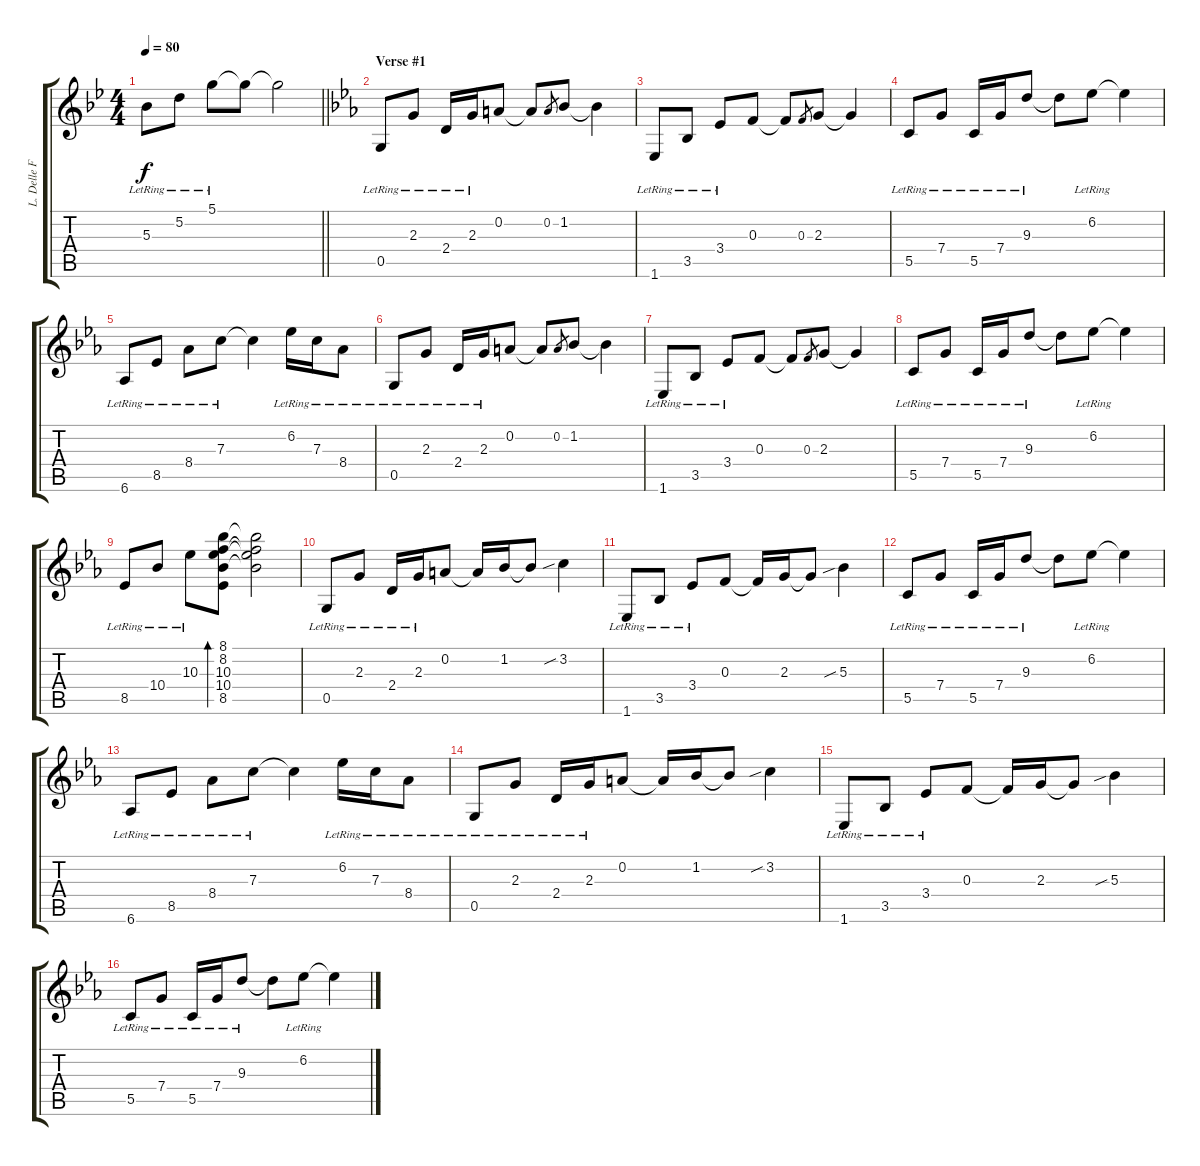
\track ("L. Delle Fave (Clean Guitar L)" "L. Delle F") {instrument electricguitarclean}
\staff {score tabs}
\tuning (D4 A3 F3 C3 G2 D2) {hide}
\ts (4 4)
\tempo 80
\clef g2
\barLineRight lightlight
\ks gminor
5.3{lr}.8{dy f} 5.2{lr}.8 5.1{lr}.8 5.1{t}.8 5.1{t}.2 |
\section ("" "Verse #1")
\ks eb
0.5{lr}.8 2.3{lr}.8 2.4{lr}.16 2.3{lr}.16 0.2.8 0.2{t}.8 0.2.8{gr} 1.2.8 1.2{t}.4 |
1.6{lr}.8 3.5{lr}.8 3.4{lr}.8 0.3.8 0.3{t}.8 0.3.8{gr} 2.3.8 2.3{t}.4 |
5.5{lr}.8 7.4{lr}.8 5.5{lr}.16 7.4{lr}.16 9.3{lr}.8 9.3{t}.8 6.2{lr}.8 6.2{t}.4 |
6.6{lr}.8 8.5{lr}.8 8.4{lr}.8 7.3{lr}.8 7.3{t}.4 6.2{lr}.16 7.3{lr}.16 8.4{lr}.8 |
0.5{lr}.8 2.3{lr}.8 2.4{lr}.16 2.3{lr}.16 0.2.8 0.2{t}.8 0.2.8{gr} 1.2.8 1.2{t}.4 |
1.6{lr}.8 3.5{lr}.8 3.4{lr}.8 0.3.8 0.3{t}.8 0.3.8{gr} 2.3.8 2.3{t}.4 |
5.5{lr}.8 7.4{lr}.8 5.5{lr}.16 7.4{lr}.16 9.3{lr}.8 9.3{t}.8 6.2{lr}.8 6.2{t}.4 |
8.5{lr}.8 10.4{lr}.8 10.3{lr}.8 (8.1 8.2 10.3 10.4 8.5).8{bd 240} (8.1{t} 8.2{t} 10.3{t} 10.4{t}).2 |
0.5{lr}.8 2.3{lr}.8 2.4{lr}.16 2.3{lr}.16 0.2.8 0.2{t}.16 1.2.16 1.2{t}.8 3.2{sib}.4 |
1.6{lr}.8 3.5{lr}.8 3.4{lr}.8 0.3.8 0.3{t}.16 2.3.16 2.3{t}.8 5.3{sib}.4 |
5.5{lr}.8 7.4{lr}.8 5.5{lr}.16 7.4{lr}.16 9.3{lr}.8 9.3{t}.8 6.2{lr}.8 6.2{t}.4 |
6.6{lr}.8 8.5{lr}.8 8.4{lr}.8 7.3{lr}.8 7.3{t}.4 6.2{lr}.16 7.3{lr}.16 8.4{lr}.8 |
0.5{lr}.8 2.3{lr}.8 2.4{lr}.16 2.3{lr}.16 0.2.8 0.2{t}.16 1.2.16 1.2{t}.8 3.2{sib}.4 |
1.6{lr}.8 3.5{lr}.8 3.4{lr}.8 0.3.8 0.3{t}.16 2.3.16 2.3{t}.8 5.3{sib}.4 |
5.5{lr}.8 7.4{lr}.8 5.5{lr}.16 7.4{lr}.16 9.3{lr}.8 9.3{t}.8 6.2{lr}.8 6.2{t}.4
